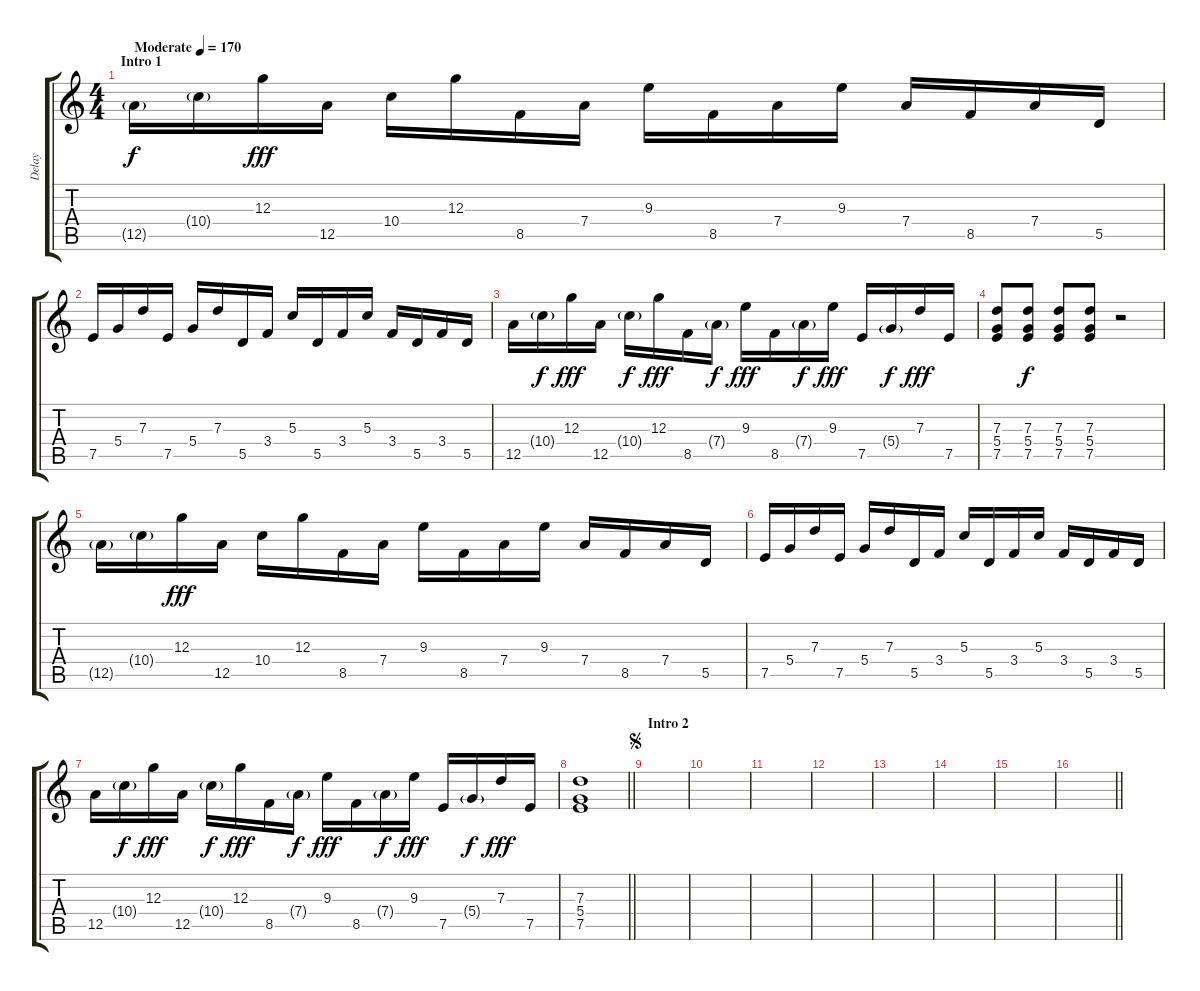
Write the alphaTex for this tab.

\track ("Delay" "Delay") {instrument electricguitarclean}
\staff {score tabs}
\tuning (E4 B3 G3 D3 A2 E2) {hide}
\ts (4 4)
\section ("" "Intro 1")
\tempo (170 "Moderate")
\clef g2
\ks c
12.5{g}.16{dy f instrument electricguitarclean} 10.4{g}.16 12.3.16{dy fff} 12.5.16 10.4.16 12.3.16 8.5.16 7.4.16 9.3.16 8.5.16 7.4.16 9.3.16 7.4.16 8.5.16 7.4.16 5.5.16 |
7.5.16 5.4.16 7.3.16 7.5.16 5.4.16 7.3.16 5.5.16 3.4.16 5.3.16 5.5.16 3.4.16 5.3.16 3.4.16 5.5.16 3.4.16 5.5.16 |
12.5.16 10.4{g}.16{dy f} 12.3.16{dy fff} 12.5.16 10.4{g}.16{dy f} 12.3.16{dy fff} 8.5.16 7.4{g}.16{dy f} 9.3.16{dy fff} 8.5.16 7.4{g}.16{dy f} 9.3.16{dy fff} 7.5.16 5.4{g}.16{dy f} 7.3.16{dy fff} 7.5.16 |
(7.3 5.4 7.5).8 (7.3 5.4 7.5).8{dy f} (7.3 5.4 7.5).8 (7.3 5.4 7.5).8 r.2 |
12.5{g}.16 10.4{g}.16 12.3.16{dy fff} 12.5.16 10.4.16 12.3.16 8.5.16 7.4.16 9.3.16 8.5.16 7.4.16 9.3.16 7.4.16 8.5.16 7.4.16 5.5.16 |
7.5.16 5.4.16 7.3.16 7.5.16 5.4.16 7.3.16 5.5.16 3.4.16 5.3.16 5.5.16 3.4.16 5.3.16 3.4.16 5.5.16 3.4.16 5.5.16 |
12.5.16 10.4{g}.16{dy f} 12.3.16{dy fff} 12.5.16 10.4{g}.16{dy f} 12.3.16{dy fff} 8.5.16 7.4{g}.16{dy f} 9.3.16{dy fff} 8.5.16 7.4{g}.16{dy f} 9.3.16{dy fff} 7.5.16 5.4{g}.16{dy f} 7.3.16{dy fff} 7.5.16 |
\barLineRight lightlight
(7.3 5.4 7.5).1 |
\section ("" "Intro 2")
\jump segno
|
|
|
|
|
|
|
\barLineRight lightlight
